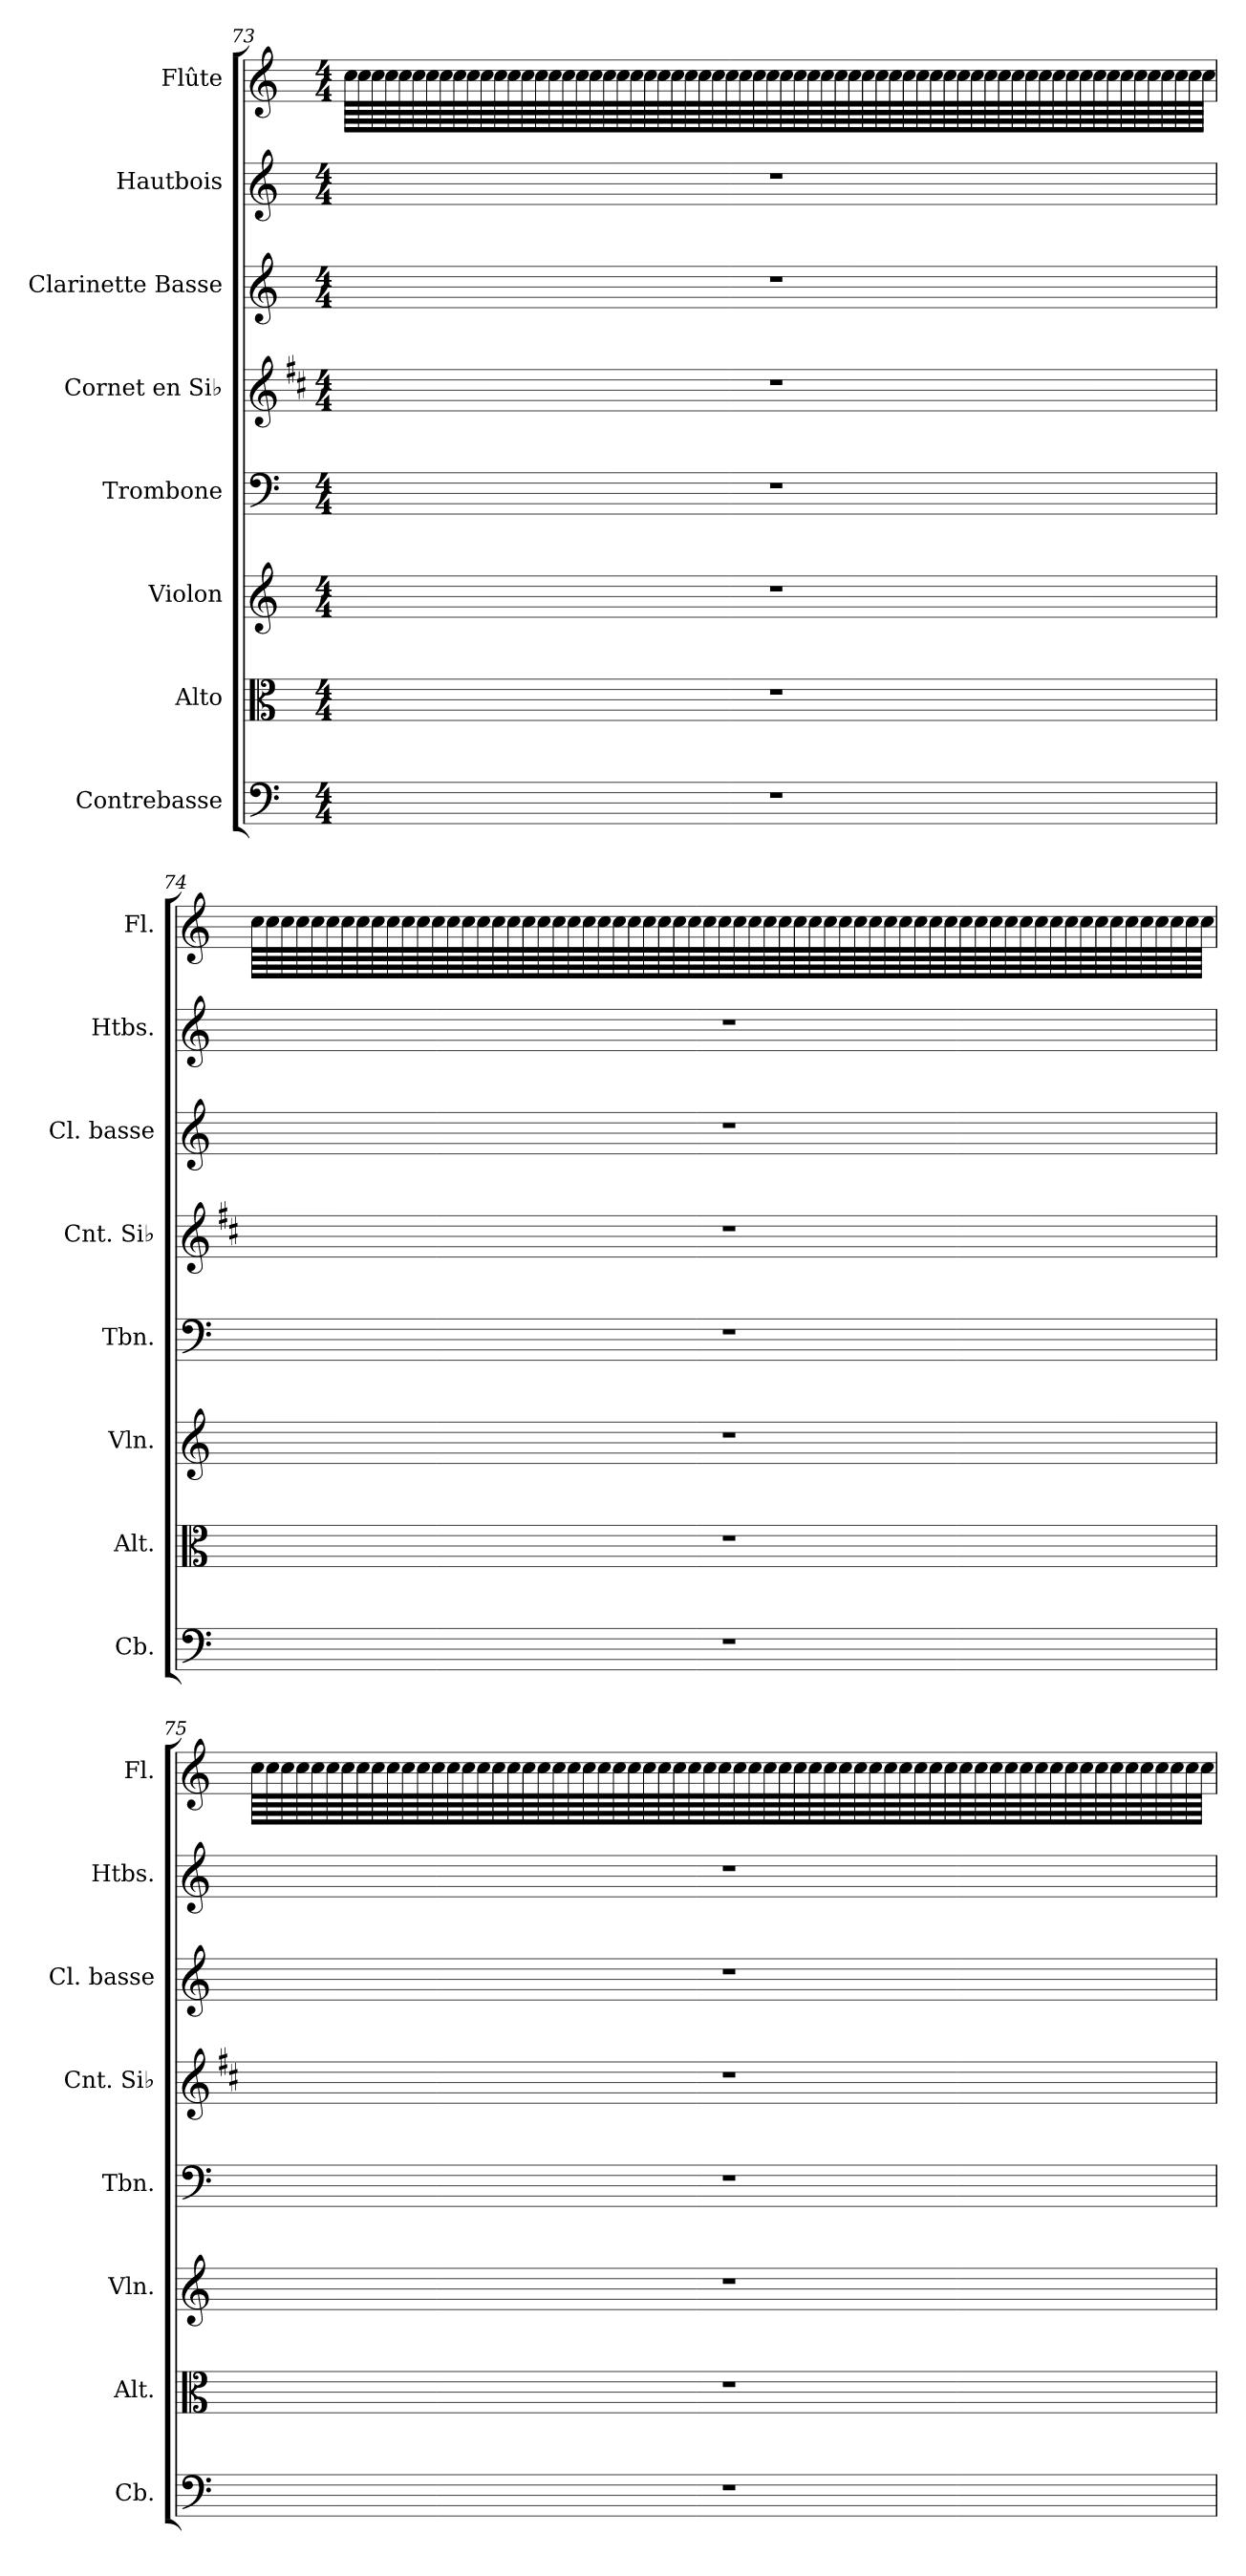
**kern	**kern	**kern	**kern	**kern	**kern	**kern	**kern
*part8	*part7	*part6	*part5	*part4	*part3	*part2	*part1
*staff8	*staff7	*staff6	*staff5	*staff4	*staff3	*staff2	*staff1
*I"Contrebasse	*I"Alto	*I"Violon	*I"Trombone	*I"Cornet en Si♭	*I"Clarinette Basse	*I"Hautbois	*I"Flûte
*I'Cb.	*I'Alt.	*I'Vln.	*I'Tbn.	*I'Cnt. Si♭	*I'Cl. basse	*I'Htbs.	*I'Fl.
!!LO:PB:g=z
*clefF4	*clefC3	*clefG2	*clefF4	*clefG2	*clefG2	*clefG2	*clefG2
*ITrd7c12	*	*	*	*ITrd1c2	*ITrd8c14	*	*
*k[]	*k[]	*k[]	*k[]	*k[]	*k[]	*k[]	*k[]
*M4/4	*M4/4	*M4/4	*M4/4	*M4/4	*M4/4	*M4/4	*M4/4
=73	=73	=73	=73	=73	=73	=73	=73
1r	1r	1r	1r	1r	1r	1r	64cc\LLLL
.	.	.	.	.	.	.	64cc\
.	.	.	.	.	.	.	64cc\
.	.	.	.	.	.	.	64cc\
.	.	.	.	.	.	.	64cc\
.	.	.	.	.	.	.	64cc\
.	.	.	.	.	.	.	64cc\
.	.	.	.	.	.	.	64cc\
.	.	.	.	.	.	.	64cc\
.	.	.	.	.	.	.	64cc\
.	.	.	.	.	.	.	64cc\
.	.	.	.	.	.	.	64cc\
.	.	.	.	.	.	.	64cc\
.	.	.	.	.	.	.	64cc\
.	.	.	.	.	.	.	64cc\
.	.	.	.	.	.	.	64cc\
.	.	.	.	.	.	.	64cc\
.	.	.	.	.	.	.	64cc\
.	.	.	.	.	.	.	64cc\
.	.	.	.	.	.	.	64cc\
.	.	.	.	.	.	.	64cc\
.	.	.	.	.	.	.	64cc\
.	.	.	.	.	.	.	64cc\
.	.	.	.	.	.	.	64cc\
.	.	.	.	.	.	.	64cc\
.	.	.	.	.	.	.	64cc\
.	.	.	.	.	.	.	64cc\
.	.	.	.	.	.	.	64cc\
.	.	.	.	.	.	.	64cc\
.	.	.	.	.	.	.	64cc\
.	.	.	.	.	.	.	64cc\
.	.	.	.	.	.	.	64cc\
.	.	.	.	.	.	.	64cc\
.	.	.	.	.	.	.	64cc\
.	.	.	.	.	.	.	64cc\
.	.	.	.	.	.	.	64cc\
.	.	.	.	.	.	.	64cc\
.	.	.	.	.	.	.	64cc\
.	.	.	.	.	.	.	64cc\
.	.	.	.	.	.	.	64cc\
.	.	.	.	.	.	.	64cc\
.	.	.	.	.	.	.	64cc\
.	.	.	.	.	.	.	64cc\
.	.	.	.	.	.	.	64cc\
.	.	.	.	.	.	.	64cc\
.	.	.	.	.	.	.	64cc\
.	.	.	.	.	.	.	64cc\
.	.	.	.	.	.	.	64cc\
.	.	.	.	.	.	.	64cc\
.	.	.	.	.	.	.	64cc\
.	.	.	.	.	.	.	64cc\
.	.	.	.	.	.	.	64cc\
.	.	.	.	.	.	.	64cc\
.	.	.	.	.	.	.	64cc\
.	.	.	.	.	.	.	64cc\
.	.	.	.	.	.	.	64cc\
.	.	.	.	.	.	.	64cc\
.	.	.	.	.	.	.	64cc\
.	.	.	.	.	.	.	64cc\
.	.	.	.	.	.	.	64cc\
.	.	.	.	.	.	.	64cc\
.	.	.	.	.	.	.	64cc\
.	.	.	.	.	.	.	64cc\
.	.	.	.	.	.	.	64cc\JJJJ
!!LO:PB:g=z
=74	=74	=74	=74	=74	=74	=74	=74
1r	1r	1r	1r	1r	1r	1r	64cc\LLLL
.	.	.	.	.	.	.	64cc\
.	.	.	.	.	.	.	64cc\
.	.	.	.	.	.	.	64cc\
.	.	.	.	.	.	.	64cc\
.	.	.	.	.	.	.	64cc\
.	.	.	.	.	.	.	64cc\
.	.	.	.	.	.	.	64cc\
.	.	.	.	.	.	.	64cc\
.	.	.	.	.	.	.	64cc\
.	.	.	.	.	.	.	64cc\
.	.	.	.	.	.	.	64cc\
.	.	.	.	.	.	.	64cc\
.	.	.	.	.	.	.	64cc\
.	.	.	.	.	.	.	64cc\
.	.	.	.	.	.	.	64cc\
.	.	.	.	.	.	.	64cc\
.	.	.	.	.	.	.	64cc\
.	.	.	.	.	.	.	64cc\
.	.	.	.	.	.	.	64cc\
.	.	.	.	.	.	.	64cc\
.	.	.	.	.	.	.	64cc\
.	.	.	.	.	.	.	64cc\
.	.	.	.	.	.	.	64cc\
.	.	.	.	.	.	.	64cc\
.	.	.	.	.	.	.	64cc\
.	.	.	.	.	.	.	64cc\
.	.	.	.	.	.	.	64cc\
.	.	.	.	.	.	.	64cc\
.	.	.	.	.	.	.	64cc\
.	.	.	.	.	.	.	64cc\
.	.	.	.	.	.	.	64cc\
.	.	.	.	.	.	.	64cc\
.	.	.	.	.	.	.	64cc\
.	.	.	.	.	.	.	64cc\
.	.	.	.	.	.	.	64cc\
.	.	.	.	.	.	.	64cc\
.	.	.	.	.	.	.	64cc\
.	.	.	.	.	.	.	64cc\
.	.	.	.	.	.	.	64cc\
.	.	.	.	.	.	.	64cc\
.	.	.	.	.	.	.	64cc\
.	.	.	.	.	.	.	64cc\
.	.	.	.	.	.	.	64cc\
.	.	.	.	.	.	.	64cc\
.	.	.	.	.	.	.	64cc\
.	.	.	.	.	.	.	64cc\
.	.	.	.	.	.	.	64cc\
.	.	.	.	.	.	.	64cc\
.	.	.	.	.	.	.	64cc\
.	.	.	.	.	.	.	64cc\
.	.	.	.	.	.	.	64cc\
.	.	.	.	.	.	.	64cc\
.	.	.	.	.	.	.	64cc\
.	.	.	.	.	.	.	64cc\
.	.	.	.	.	.	.	64cc\
.	.	.	.	.	.	.	64cc\
.	.	.	.	.	.	.	64cc\
.	.	.	.	.	.	.	64cc\
.	.	.	.	.	.	.	64cc\
.	.	.	.	.	.	.	64cc\
.	.	.	.	.	.	.	64cc\
.	.	.	.	.	.	.	64cc\
.	.	.	.	.	.	.	64cc\JJJJ
!!LO:PB:g=z
=75	=75	=75	=75	=75	=75	=75	=75
1r	1r	1r	1r	1r	1r	1r	64cc\LLLL
.	.	.	.	.	.	.	64cc\
.	.	.	.	.	.	.	64cc\
.	.	.	.	.	.	.	64cc\
.	.	.	.	.	.	.	64cc\
.	.	.	.	.	.	.	64cc\
.	.	.	.	.	.	.	64cc\
.	.	.	.	.	.	.	64cc\
.	.	.	.	.	.	.	64cc\
.	.	.	.	.	.	.	64cc\
.	.	.	.	.	.	.	64cc\
.	.	.	.	.	.	.	64cc\
.	.	.	.	.	.	.	64cc\
.	.	.	.	.	.	.	64cc\
.	.	.	.	.	.	.	64cc\
.	.	.	.	.	.	.	64cc\
.	.	.	.	.	.	.	64cc\
.	.	.	.	.	.	.	64cc\
.	.	.	.	.	.	.	64cc\
.	.	.	.	.	.	.	64cc\
.	.	.	.	.	.	.	64cc\
.	.	.	.	.	.	.	64cc\
.	.	.	.	.	.	.	64cc\
.	.	.	.	.	.	.	64cc\
.	.	.	.	.	.	.	64cc\
.	.	.	.	.	.	.	64cc\
.	.	.	.	.	.	.	64cc\
.	.	.	.	.	.	.	64cc\
.	.	.	.	.	.	.	64cc\
.	.	.	.	.	.	.	64cc\
.	.	.	.	.	.	.	64cc\
.	.	.	.	.	.	.	64cc\
.	.	.	.	.	.	.	64cc\
.	.	.	.	.	.	.	64cc\
.	.	.	.	.	.	.	64cc\
.	.	.	.	.	.	.	64cc\
.	.	.	.	.	.	.	64cc\
.	.	.	.	.	.	.	64cc\
.	.	.	.	.	.	.	64cc\
.	.	.	.	.	.	.	64cc\
.	.	.	.	.	.	.	64cc\
.	.	.	.	.	.	.	64cc\
.	.	.	.	.	.	.	64cc\
.	.	.	.	.	.	.	64cc\
.	.	.	.	.	.	.	64cc\
.	.	.	.	.	.	.	64cc\
.	.	.	.	.	.	.	64cc\
.	.	.	.	.	.	.	64cc\
.	.	.	.	.	.	.	64cc\
.	.	.	.	.	.	.	64cc\
.	.	.	.	.	.	.	64cc\
.	.	.	.	.	.	.	64cc\
.	.	.	.	.	.	.	64cc\
.	.	.	.	.	.	.	64cc\
.	.	.	.	.	.	.	64cc\
.	.	.	.	.	.	.	64cc\
.	.	.	.	.	.	.	64cc\
.	.	.	.	.	.	.	64cc\
.	.	.	.	.	.	.	64cc\
.	.	.	.	.	.	.	64cc\
.	.	.	.	.	.	.	64cc\
.	.	.	.	.	.	.	64cc\
.	.	.	.	.	.	.	64cc\
.	.	.	.	.	.	.	64cc\JJJJ
=	=	=	=	=	=	=	=
*-	*-	*-	*-	*-	*-	*-	*-
